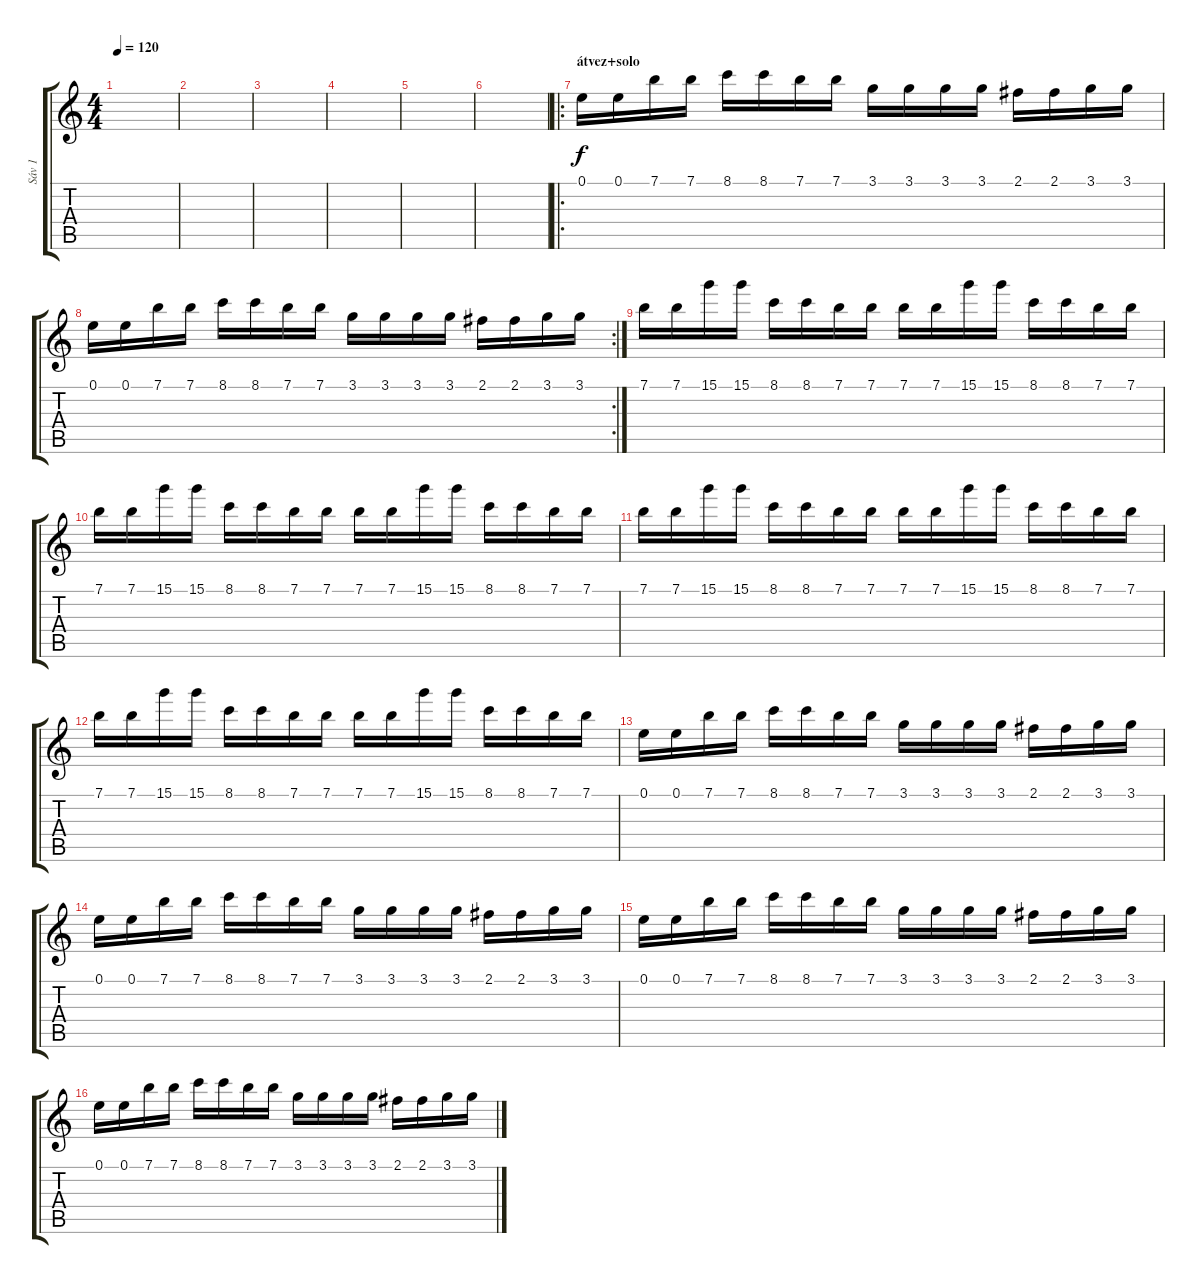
\track ("Sáv 1" "Sáv 1") {instrument distortionguitar}
\staff {score tabs}
\tuning (E4 B3 G3 D3 A2 E2) {hide}
\ts (4 4)
\tempo 120
\clef g2
\ks c
|
|
|
|
|
|
\ro
\section ("" "átvez+solo")
0.1.16 0.1.16 7.1.16 7.1.16 8.1.16 8.1.16 7.1.16 7.1.16 3.1.16 3.1.16 3.1.16 3.1.16 2.1.16 2.1.16 3.1.16 3.1.16 |
\rc 2
0.1.16 0.1.16 7.1.16 7.1.16 8.1.16 8.1.16 7.1.16 7.1.16 3.1.16 3.1.16 3.1.16 3.1.16 2.1.16 2.1.16 3.1.16 3.1.16 |
7.1.16 7.1.16 15.1.16 15.1.16 8.1.16 8.1.16 7.1.16 7.1.16 7.1.16 7.1.16 15.1.16 15.1.16 8.1.16 8.1.16 7.1.16 7.1.16 |
7.1.16 7.1.16 15.1.16 15.1.16 8.1.16 8.1.16 7.1.16 7.1.16 7.1.16 7.1.16 15.1.16 15.1.16 8.1.16 8.1.16 7.1.16 7.1.16 |
7.1.16 7.1.16 15.1.16 15.1.16 8.1.16 8.1.16 7.1.16 7.1.16 7.1.16 7.1.16 15.1.16 15.1.16 8.1.16 8.1.16 7.1.16 7.1.16 |
7.1.16 7.1.16 15.1.16 15.1.16 8.1.16 8.1.16 7.1.16 7.1.16 7.1.16 7.1.16 15.1.16 15.1.16 8.1.16 8.1.16 7.1.16 7.1.16 |
0.1.16 0.1.16 7.1.16 7.1.16 8.1.16 8.1.16 7.1.16 7.1.16 3.1.16 3.1.16 3.1.16 3.1.16 2.1.16 2.1.16 3.1.16 3.1.16 |
0.1.16 0.1.16 7.1.16 7.1.16 8.1.16 8.1.16 7.1.16 7.1.16 3.1.16 3.1.16 3.1.16 3.1.16 2.1.16 2.1.16 3.1.16 3.1.16 |
0.1.16 0.1.16 7.1.16 7.1.16 8.1.16 8.1.16 7.1.16 7.1.16 3.1.16 3.1.16 3.1.16 3.1.16 2.1.16 2.1.16 3.1.16 3.1.16 |
0.1.16 0.1.16 7.1.16 7.1.16 8.1.16 8.1.16 7.1.16 7.1.16 3.1.16 3.1.16 3.1.16 3.1.16 2.1.16 2.1.16 3.1.16 3.1.16
